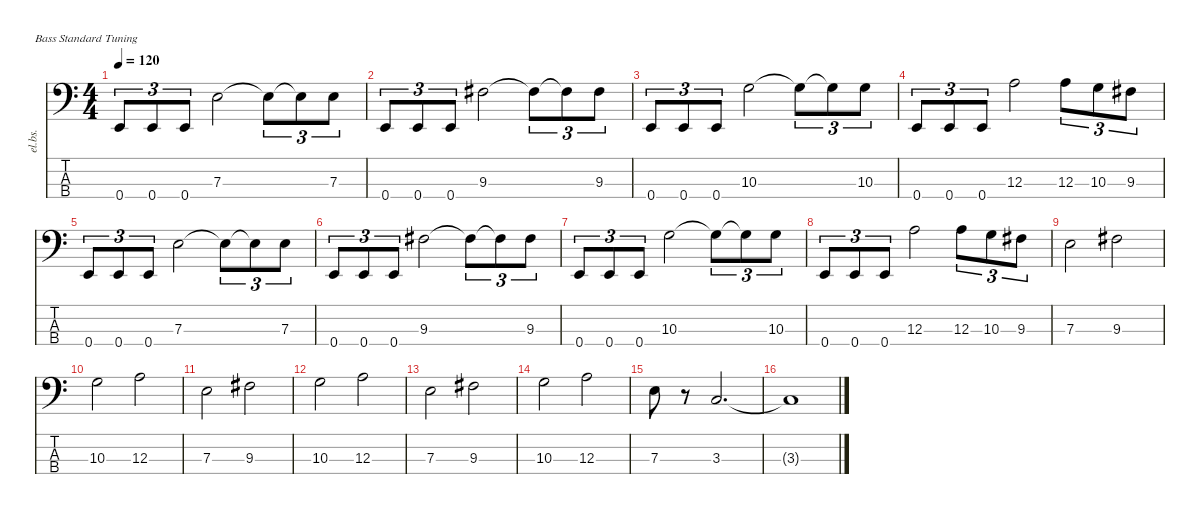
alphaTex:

\defaultSystemsLayout 4
\hideDynamics
\bracketExtendMode nobrackets
\otherSystemsTrackNameOrientation horizontal
\track ("Bass" "el.bs.") {instrument electricbassfinger}
\staff {score tabs}
\tuning (G2 D2 A1 E1)
\ts (4 4)
\tempo 120
\clef f4
\ks c
0.4.8{tu (3 2) dy f beam Up} 0.4.8{tu (3 2) beam Up} 0.4.8{tu (3 2) beam Up} 7.3.2{beam Down} 7.3{t}.8{tu (3 2) beam Down} 7.3{t}.8{tu (3 2) beam Down} 7.3.8{tu (3 2) beam Down} |
0.4.8{tu (3 2) beam Up} 0.4.8{tu (3 2) beam Up} 0.4.8{tu (3 2) beam Up} 9.3{acc #}.2{beam Down} 9.3{t acc #}.8{tu (3 2) beam Down} 9.3{t acc #}.8{tu (3 2) beam Down} 9.3{acc #}.8{tu (3 2) beam Down} |
0.4.8{tu (3 2) beam Up} 0.4.8{tu (3 2) beam Up} 0.4.8{tu (3 2) beam Up} 10.3.2{beam Down} 10.3{t}.8{tu (3 2) beam Down} 10.3{t}.8{tu (3 2) beam Down} 10.3.8{tu (3 2) beam Down} |
0.4.8{tu (3 2) beam Up} 0.4.8{tu (3 2) beam Up} 0.4.8{tu (3 2) beam Up} 12.3.2{beam Down} 12.3.8{tu (3 2) beam Down} 10.3.8{tu (3 2) beam Down} 9.3{acc #}.8{tu (3 2) beam Down} |
0.4.8{tu (3 2) beam Up} 0.4.8{tu (3 2) beam Up} 0.4.8{tu (3 2) beam Up} 7.3.2{beam Down} 7.3{t}.8{tu (3 2) beam Down} 7.3{t}.8{tu (3 2) beam Down} 7.3.8{tu (3 2) beam Down} |
0.4.8{tu (3 2) beam Up} 0.4.8{tu (3 2) beam Up} 0.4.8{tu (3 2) beam Up} 9.3{acc #}.2{beam Down} 9.3{t acc #}.8{tu (3 2) beam Down} 9.3{t acc #}.8{tu (3 2) beam Down} 9.3{acc #}.8{tu (3 2) beam Down} |
0.4.8{tu (3 2) beam Up} 0.4.8{tu (3 2) beam Up} 0.4.8{tu (3 2) beam Up} 10.3.2{beam Down} 10.3{t}.8{tu (3 2) beam Down} 10.3{t}.8{tu (3 2) beam Down} 10.3.8{tu (3 2) beam Down} |
0.4.8{tu (3 2) beam Up} 0.4.8{tu (3 2) beam Up} 0.4.8{tu (3 2) beam Up} 12.3.2{beam Down} 12.3.8{tu (3 2) beam Down} 10.3.8{tu (3 2) beam Down} 9.3{acc #}.8{tu (3 2) beam Down} |
7.3.2{beam Down} 9.3{acc #}.2{beam Down} |
10.3.2{beam Down} 12.3.2{beam Down} |
7.3.2{beam Down} 9.3{acc #}.2{beam Down} |
10.3.2{beam Down} 12.3.2{beam Down} |
7.3.2{beam Down} 9.3{acc #}.2{beam Down} |
10.3.2{beam Down} 12.3.2{beam Down} |
7.3.8{beam Down} r.8{beam Down} 3.3.2{d beam Up} |
3.3{t}.1{beam Up}
